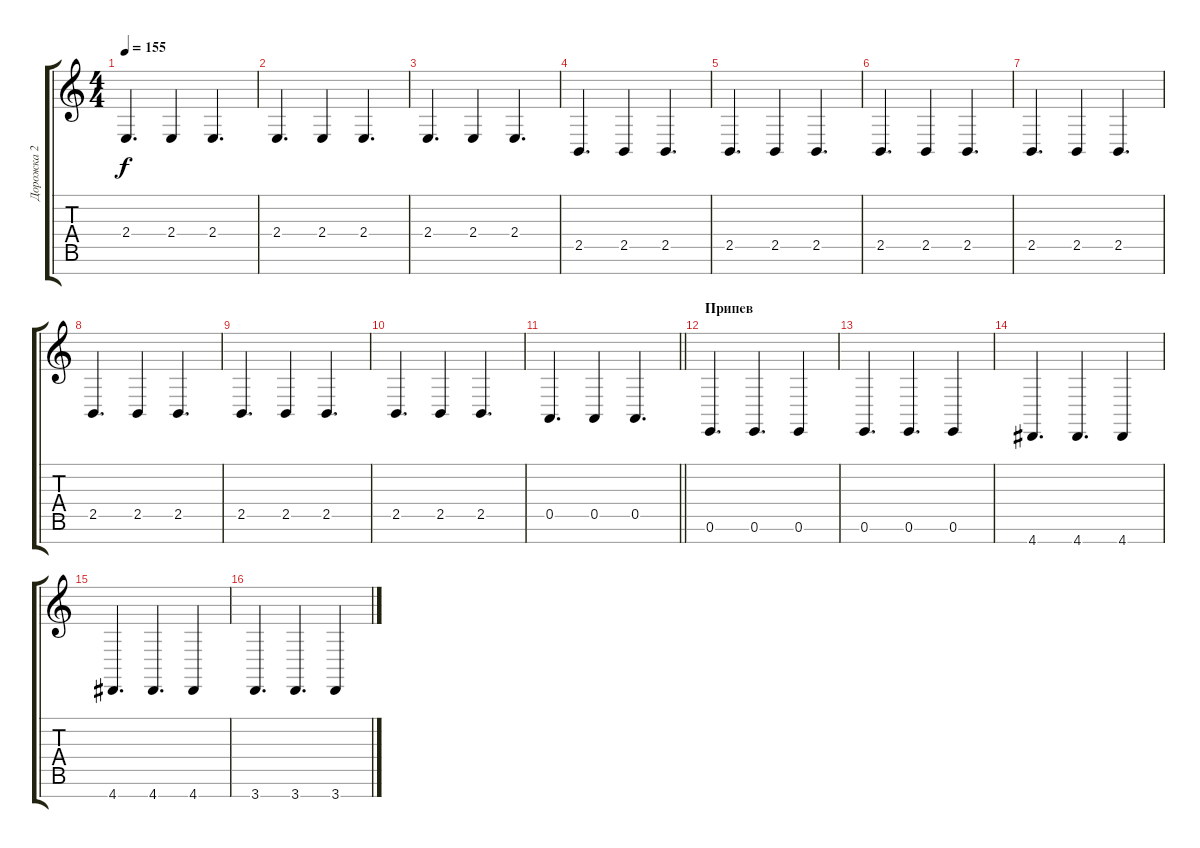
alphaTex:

\track ("Дорожка 2" "Дорожка 2") {instrument acousticgrandpiano}
\staff {score tabs}
\tuning (E4 B3 G3 D3 A2 E2 B1) {hide}
\ts (4 4)
\tempo 155
\clef g2
\ks c
2.4.4{d dy f} 2.4.4 2.4.4{d} |
2.4.4{d} 2.4.4 2.4.4{d} |
2.4.4{d} 2.4.4 2.4.4{d} |
2.5.4{d} 2.5.4 2.5.4{d} |
2.5.4{d} 2.5.4 2.5.4{d} |
2.5.4{d} 2.5.4 2.5.4{d} |
2.5.4{d} 2.5.4 2.5.4{d} |
2.5.4{d} 2.5.4 2.5.4{d} |
2.5.4{d} 2.5.4 2.5.4{d} |
2.5.4{d} 2.5.4 2.5.4{d} |
\barLineRight lightlight
0.5.4{d} 0.5.4 0.5.4{d} |
\section ("" "Припев")
0.6.4{d} 0.6.4{d} 0.6.4 |
0.6.4{d} 0.6.4{d} 0.6.4 |
4.7.4{d} 4.7.4{d} 4.7.4 |
4.7.4{d} 4.7.4{d} 4.7.4 |
3.7.4{d} 3.7.4{d} 3.7.4
